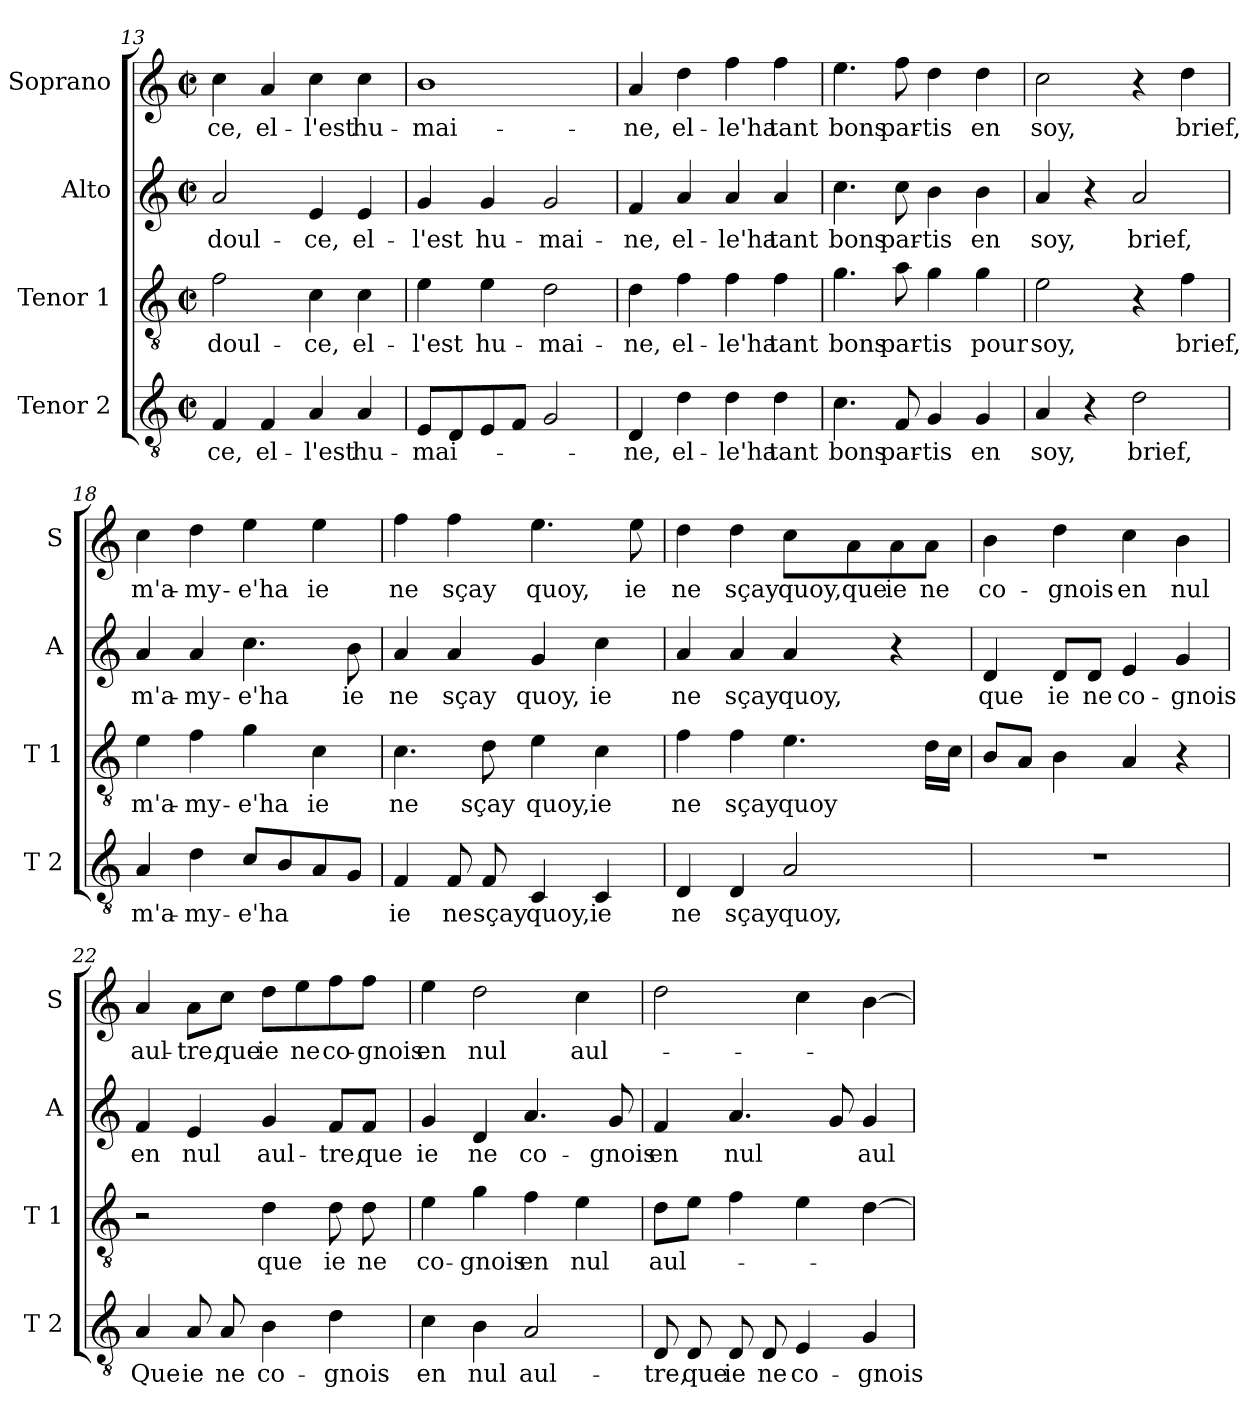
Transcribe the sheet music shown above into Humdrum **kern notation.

**kern	**text	**kern	**text	**kern	**text	**kern	**text
*part4	*part4	*part3	*part3	*part2	*part2	*part1	*part1
*staff4	*staff4	*staff3	*staff3	*staff2	*staff2	*staff1	*staff1
*I"Tenor 2	*	*I"Tenor 1	*	*I"Alto	*	*I"Soprano	*
*I'T 2	*	*I'T 1	*	*I'A	*	*I'S	*
*clefGv2	*	*clefGv2	*	*clefG2	*	*clefG2	*
*k[]	*	*k[]	*	*k[]	*	*k[]	*
*C:	*	*C:	*	*C:	*	*C:	*
*M2/2	*	*M2/2	*	*M2/2	*	*M2/2	*
*met(c|)	*	*met(c|)	*	*met(c|)	*	*met(c|)	*
=13	=13	=13	=13	=13	=13	=13	=13
!	!LO:LY:b	!	!LO:LY:b	!	!LO:LY:b	!	!LO:LY:b
4F/	-ce,	2f\	doul-	2a/	doul-	4cc\	-ce,
!	!LO:LY:b	!	!	!	!	!	!LO:LY:b
4F/	el-	.	.	.	.	4a/	el-
!	!LO:LY:b	!	!LO:LY:b	!	!LO:LY:b	!	!LO:LY:b
4A/	-l'est	4c\	-ce,	4e/	-ce,	4cc\	-l'est
!	!LO:LY:b	!	!LO:LY:b	!	!LO:LY:b	!	!LO:LY:b
4A/	hu-	4c\	el-	4e/	el-	4cc\	hu-
=14	=14	=14	=14	=14	=14	=14	=14
!	!LO:LY:b	!	!LO:LY:b	!	!LO:LY:b	!	!LO:LY:b
8E/L	-mai-	4e\	-l'est	4g/	-l'est	1b	-mai-
8D/	.	.	.	.	.	.	.
!	!	!	!LO:LY:b	!	!LO:LY:b	!	!
8E/	.	4e\	hu-	4g/	hu-	.	.
8F/J	.	.	.	.	.	.	.
!	!	!	!LO:LY:b	!	!LO:LY:b	!	!
2G/	.	2d\	-mai-	2g/	-mai-	.	.
=15	=15	=15	=15	=15	=15	=15	=15
!	!LO:LY:b	!	!LO:LY:b	!	!LO:LY:b	!	!LO:LY:b
4D/	-ne,	4d\	-ne,	4f/	-ne,	4a/	-ne,
!	!LO:LY:b	!	!LO:LY:b	!	!LO:LY:b	!	!LO:LY:b
4d\	el-	4f\	el-	4a/	el-	4dd\	el-
!	!LO:LY:b	!	!LO:LY:b	!	!LO:LY:b	!	!LO:LY:b
4d\	-le'ha	4f\	-le'ha	4a/	-le'ha	4ff\	-le'ha
!	!LO:LY:b	!	!LO:LY:b	!	!LO:LY:b	!	!LO:LY:b
4d\	tant	4f\	tant	4a/	tant	4ff\	tant
!!LO:LB:g=z
=16	=16	=16	=16	=16	=16	=16	=16
!	!LO:LY:b	!	!LO:LY:b	!	!LO:LY:b	!	!LO:LY:b
4.c\	bons	4.g\	bons	4.cc\	bons	4.ee\	bons
!	!LO:LY:b	!	!LO:LY:b	!	!LO:LY:b	!	!LO:LY:b
8F/	par-	8a\	par-	8cc\	par-	8ff\	par-
!	!LO:LY:b	!	!LO:LY:b	!	!LO:LY:b	!	!LO:LY:b
4G/	-tis	4g\	-tis	4b\	-tis	4dd\	-tis
!	!LO:LY:b	!	!LO:LY:b	!	!LO:LY:b	!	!LO:LY:b
4G/	en	4g\	pour	4b\	en	4dd\	en
=17	=17	=17	=17	=17	=17	=17	=17
!	!LO:LY:b	!	!LO:LY:b	!	!LO:LY:b	!	!LO:LY:b
4A/	soy,	2e\	soy,	4a/	soy,	2cc\	soy,
4r	.	.	.	4r	.	.	.
!	!LO:LY:b	!	!	!	!LO:LY:b	!	!
2d\	brief,	4r	.	2a/	brief,	4r	.
!	!	!	!LO:LY:b	!	!	!	!LO:LY:b
.	.	4f\	brief,	.	.	4dd\	brief,
=18	=18	=18	=18	=18	=18	=18	=18
!	!LO:LY:b	!	!LO:LY:b	!	!LO:LY:b	!	!LO:LY:b
4A/	m'a-	4e\	m'a-	4a/	m'a-	4cc\	m'a-
!	!LO:LY:b	!	!LO:LY:b	!	!LO:LY:b	!	!LO:LY:b
4d\	-my-	4f\	-my-	4a/	-my-	4dd\	-my-
!	!LO:LY:b	!	!LO:LY:b	!	!LO:LY:b	!	!LO:LY:b
8c/L	-e'ha	4g\	-e'ha	4.cc\	-e'ha	4ee\	-e'ha
8B/	.	.	.	.	.	.	.
!	!	!	!LO:LY:b	!	!	!	!LO:LY:b
8A/	.	4c\	ie	.	.	4ee\	ie
!	!	!	!	!	!LO:LY:b	!	!
8G/J	.	.	.	8b\	ie	.	.
=19	=19	=19	=19	=19	=19	=19	=19
!	!LO:LY:b	!	!LO:LY:b	!	!LO:LY:b	!	!LO:LY:b
4F/	ie	4.c\	ne	4a/	ne	4ff\	ne
!	!LO:LY:b	!	!	!	!LO:LY:b	!	!LO:LY:b
8F/	ne	.	.	4a/	sçay	4ff\	sçay
!	!LO:LY:b	!	!LO:LY:b	!	!	!	!
8F/	sçay	8d\	sçay	.	.	.	.
!	!LO:LY:b	!	!LO:LY:b	!	!LO:LY:b	!	!LO:LY:b
4C/	quoy,	4e\	quoy,	4g/	quoy,	4.ee\	quoy,
!	!LO:LY:b	!	!LO:LY:b	!	!LO:LY:b	!	!
4C/	ie	4c\	ie	4cc\	ie	.	.
!	!	!	!	!	!	!	!LO:LY:b
.	.	.	.	.	.	8ee\	ie
=20	=20	=20	=20	=20	=20	=20	=20
!	!LO:LY:b	!	!LO:LY:b	!	!LO:LY:b	!	!LO:LY:b
4D/	ne	4f\	ne	4a/	ne	4dd\	ne
!	!LO:LY:b	!	!LO:LY:b	!	!LO:LY:b	!	!LO:LY:b
4D/	sçay	4f\	sçay	4a/	sçay	4dd\	sçay
!	!LO:LY:b	!	!LO:LY:b	!	!LO:LY:b	!	!LO:LY:b
2A/	quoy,	4.e\	quoy	4a/	quoy,	8cc\L	quoy,
!	!	!	!	!	!	!	!LO:LY:b
.	.	.	.	.	.	8a\	que
!	!	!	!	!	!	!	!LO:LY:b
.	.	.	.	4r	.	8a\	ie
!	!	!	!	!	!	!	!LO:LY:b
.	.	16d\LL	.	.	.	8a\J	ne
.	.	16c\JJ	.	.	.	.	.
!!LO:LB:g=z
=21	=21	=21	=21	=21	=21	=21	=21
!	!	!	!	!	!LO:LY:b	!	!LO:LY:b
1r	.	8B/L	.	4d/	que	4b\	co-
.	.	8A/J	.	.	.	.	.
!	!	!	!	!	!LO:LY:b	!	!LO:LY:b
.	.	4B\	.	8d/L	ie	4dd\	-gnois
!	!	!	!	!	!LO:LY:b	!	!
.	.	.	.	8d/J	ne	.	.
!	!	!	!	!	!LO:LY:b	!	!LO:LY:b
.	.	4A/	.	4e/	co-	4cc\	en
!	!	!	!	!	!LO:LY:b	!	!LO:LY:b
.	.	4r	.	4g/	-gnois	4b\	nul
=22	=22	=22	=22	=22	=22	=22	=22
!	!LO:LY:b	!	!	!	!LO:LY:b	!	!LO:LY:b
4A/	Que	2r	.	4f/	en	4a/	aul-
!	!LO:LY:b	!	!	!	!LO:LY:b	!	!LO:LY:b
8A/	ie	.	.	4e/	nul	8a\L	-tre,
!	!LO:LY:b	!	!	!	!	!	!LO:LY:b
8A/	ne	.	.	.	.	8cc\J	que
!	!LO:LY:b	!	!LO:LY:b	!	!LO:LY:b	!	!LO:LY:b
4B\	co-	4d\	que	4g/	aul-	8dd\L	ie
!	!	!	!	!	!	!	!LO:LY:b
.	.	.	.	.	.	8ee\	ne
!	!LO:LY:b	!	!LO:LY:b	!	!LO:LY:b	!	!LO:LY:b
4d\	-gnois	8d\	ie	8f/L	-tre,	8ff\	co-
!	!	!	!LO:LY:b	!	!LO:LY:b	!	!LO:LY:b
.	.	8d\	ne	8f/J	que	8ff\J	-gnois
=23	=23	=23	=23	=23	=23	=23	=23
!	!LO:LY:b	!	!LO:LY:b	!	!LO:LY:b	!	!LO:LY:b
4c\	en	4e\	co-	4g/	ie	4ee\	en
!	!LO:LY:b	!	!LO:LY:b	!	!LO:LY:b	!	!LO:LY:b
4B\	nul	4g\	-gnois	4d/	ne	2dd\	nul
!	!LO:LY:b	!	!LO:LY:b	!	!LO:LY:b	!	!
2A/	aul-	4f\	en	4.a/	co-	.	.
!	!	!	!LO:LY:b	!	!	!	!LO:LY:b
.	.	4e\	nul	.	.	4cc\	aul-
!	!	!	!	!	!LO:LY:b	!	!
.	.	.	.	8g/	-gnois	.	.
=24	=24	=24	=24	=24	=24	=24	=24
!	!LO:LY:b	!	!LO:LY:b	!	!LO:LY:b	!	!
8D/	-tre,	8d\L	aul-	4f/	en	2dd\	.
!	!LO:LY:b	!	!	!	!	!	!
8D/	que	8e\J	.	.	.	.	.
!	!LO:LY:b	!	!	!	!LO:LY:b	!	!
8D/	ie	4f\	.	4.a/	nul	.	.
!	!LO:LY:b	!	!	!	!	!	!
8D/	ne	.	.	.	.	.	.
!	!LO:LY:b	!	!	!	!	!	!
4E/	co-	4e\	.	.	.	4cc\	.
.	.	.	.	8g/	.	.	.
!	!LO:LY:b	!	!	!	!LO:LY:b	!	!
4G/	-gnois	[4d\	.	4g/	aul-	[4b\	.
=	=	=	=	=	=	=	=
*-	*-	*-	*-	*-	*-	*-	*-
